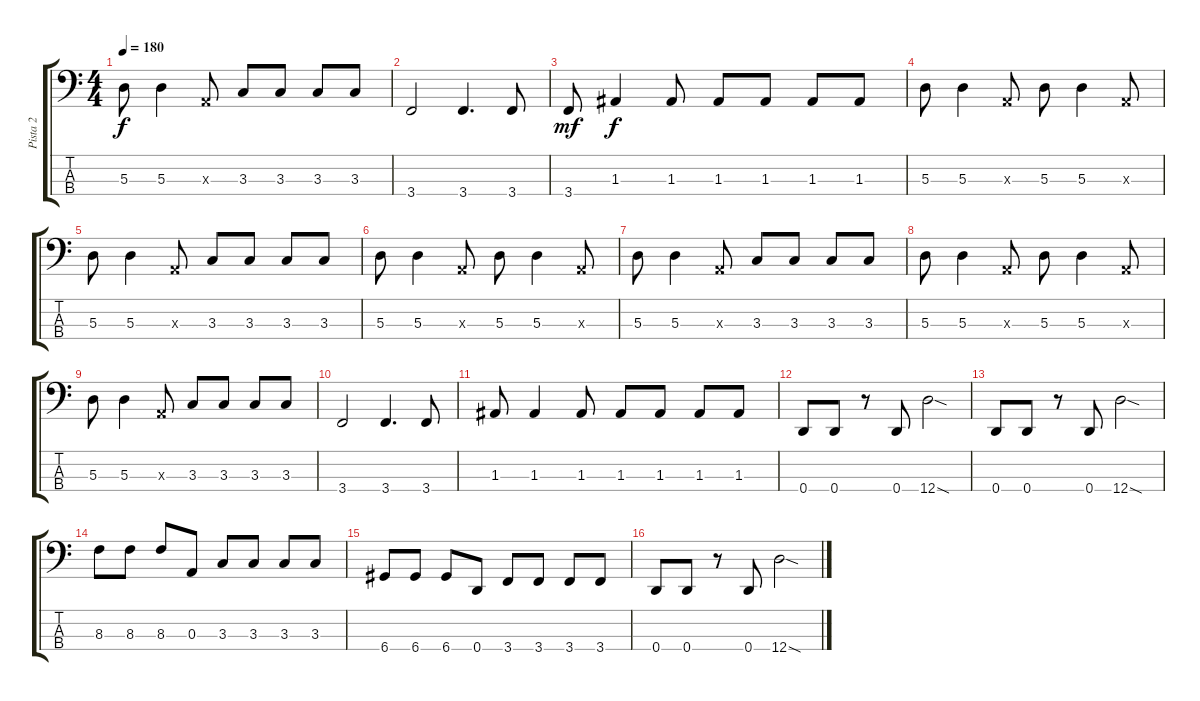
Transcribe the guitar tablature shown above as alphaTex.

\track ("Pista 2" "Pista 2") {instrument electricbasspick}
\staff {score tabs}
\tuning (G2 D2 A1 D1) {hide}
\ts (4 4)
\tempo 180
\clef f4
\ks c
5.3.8{dy f} 5.3.4 0.3{x}.8 3.3.8 3.3.8 3.3.8 3.3.8 |
3.4.2 3.4.4{d} 3.4.8 |
3.4.8{dy mf} 1.3.4{dy f} 1.3.8 1.3.8 1.3.8 1.3.8 1.3.8 |
5.3.8 5.3.4 0.3{x}.8 5.3.8 5.3.4 0.3{x}.8 |
5.3.8 5.3.4 0.3{x}.8 3.3.8 3.3.8 3.3.8 3.3.8 |
5.3.8 5.3.4 0.3{x}.8 5.3.8 5.3.4 0.3{x}.8 |
5.3.8 5.3.4 0.3{x}.8 3.3.8 3.3.8 3.3.8 3.3.8 |
5.3.8 5.3.4 0.3{x}.8 5.3.8 5.3.4 0.3{x}.8 |
5.3.8 5.3.4 0.3{x}.8 3.3.8 3.3.8 3.3.8 3.3.8 |
3.4.2 3.4.4{d} 3.4.8 |
1.3.8 1.3.4 1.3.8 1.3.8 1.3.8 1.3.8 1.3.8 |
0.4.8 0.4.8 r.8 0.4.8 12.4{sod}.2 |
0.4.8 0.4.8 r.8 0.4.8 12.4{sod}.2 |
8.3.8 8.3.8 8.3.8 0.3.8 3.3.8 3.3.8 3.3.8 3.3.8 |
6.4.8 6.4.8 6.4.8 0.4.8 3.4.8 3.4.8 3.4.8 3.4.8 |
0.4.8 0.4.8 r.8 0.4.8 12.4{sod}.2
